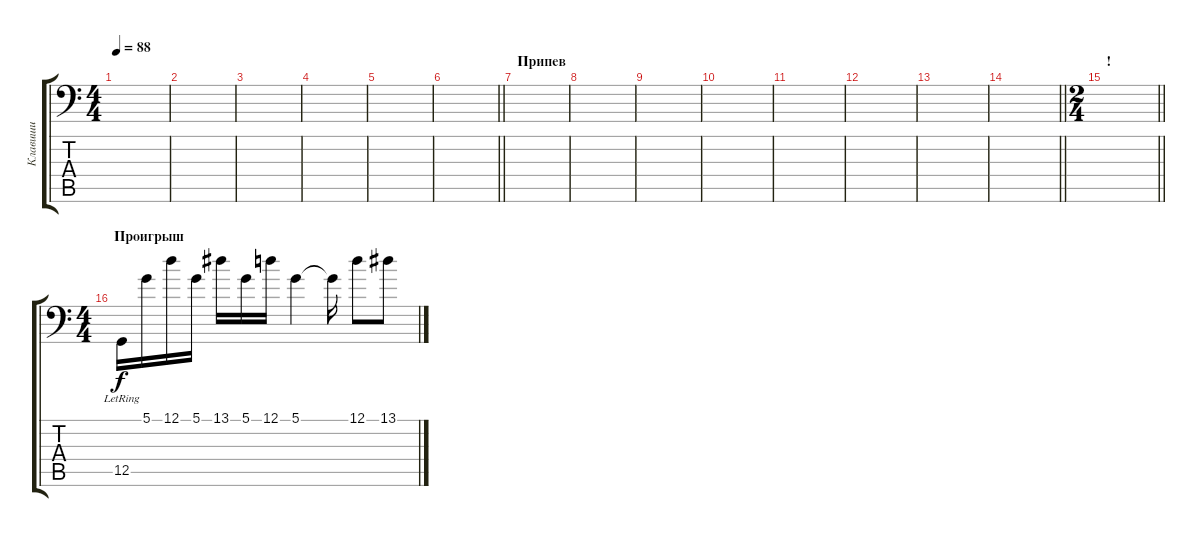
\track ("Клавиши" "Клавиши") {instrument acousticgrandpiano}
\staff {score tabs}
\tuning (D4 A3 F3 C3 G1 D1) {hide}
\ts (4 4)
\tempo 88
\clef f4
\ks c
|
|
|
|
|
\barLineRight lightlight
|
\section ("" "Припев")
|
|
|
|
|
|
|
\barLineRight lightlight
|
\ts (2 4)
\section ("" "!")
\barLineRight lightlight
|
\ts (4 4)
\section ("" "Проигрыш")
12.5{lr}.16 5.1.16 12.1.16 5.1.16 13.1.16 5.1.16 12.1.16 5.1.4 5.1{t}.16 12.1.8 13.1.8
